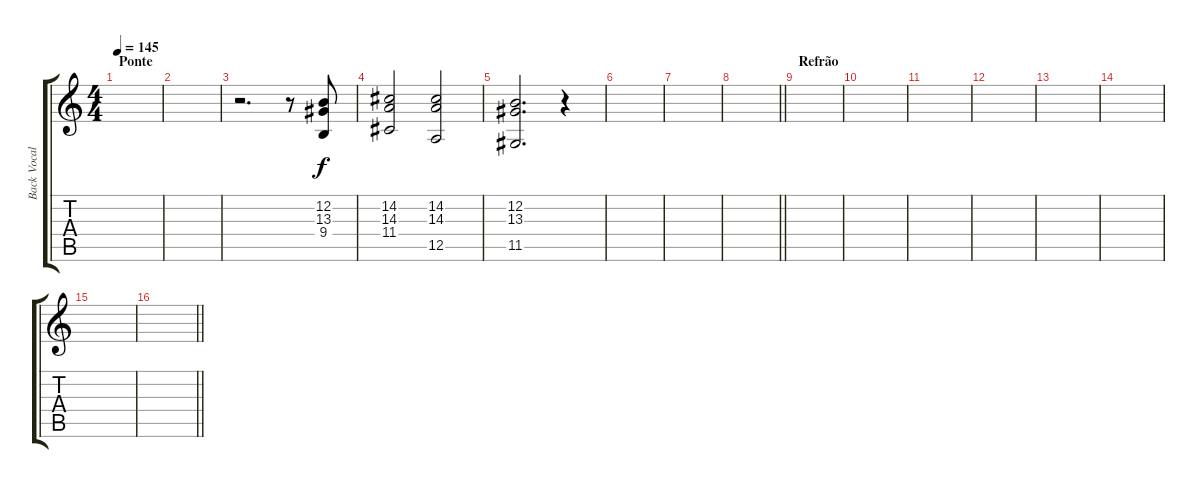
\track ("Back Vocal" "Back Vocal") {instrument voiceoohs}
\staff {score tabs}
\tuning (E4 B3 G3 D3 A2 E2) {hide}
\ts (4 4)
\section ("" "Ponte")
\tempo 145
\clef g2
\ks c
|
|
r.2{d} r.8 (12.2 13.3 9.4).8 |
(14.2 14.3 11.4).2 (14.2 14.3 12.5).2 |
(12.2 13.3 11.5).2{d} r.4 |
|
|
\barLineRight lightlight
|
\section ("" "Refrão")
|
|
|
|
|
|
|
\barLineRight lightlight
